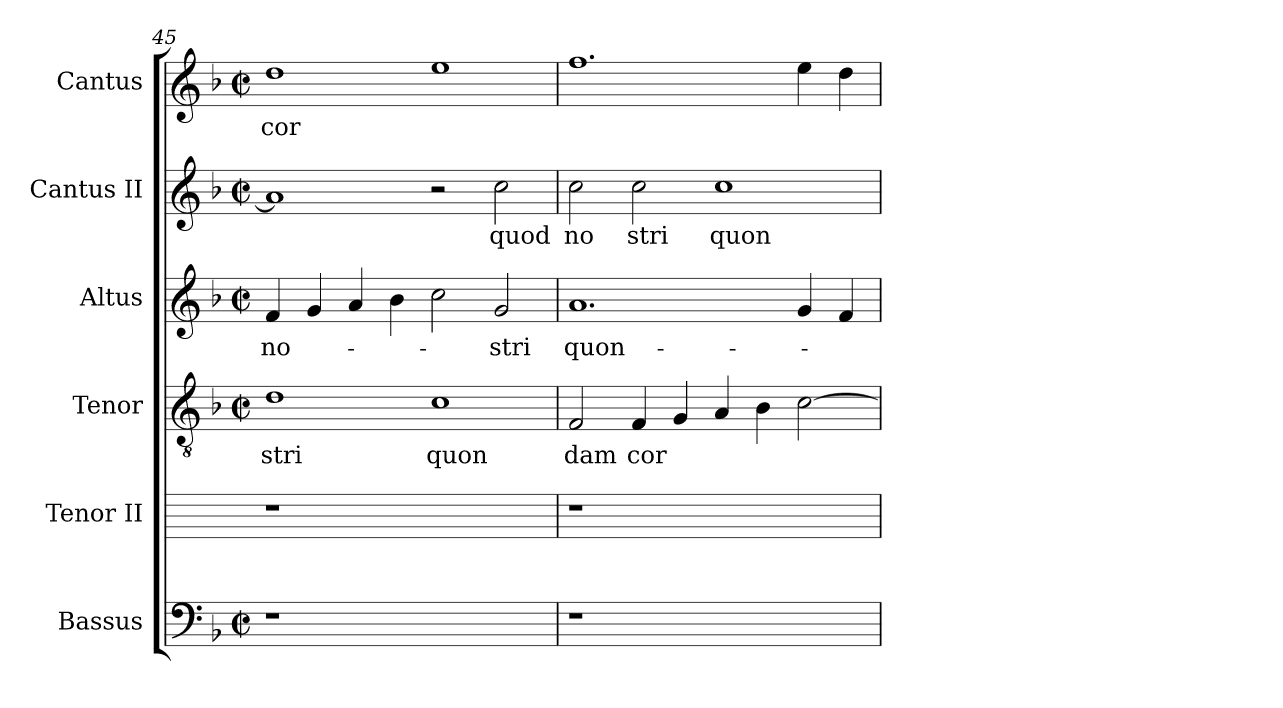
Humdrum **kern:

**kern	**kern	**kern	**text	**kern	**text	**kern	**text	**kern	**text
*part6	*part5	*part4	*part4	*part3	*part3	*part2	*part2	*part1	*part1
*staff6	*staff5	*staff4	*staff4	*staff3	*staff3	*staff2	*staff2	*staff1	*staff1
*I"Bassus	*I"Tenor II	*I"Tenor	*	*I"Altus	*	*I"Cantus II	*	*I"Cantus	*
*I'Bassus	*	*I'Tenor	*	*I'Altus	*	*I'Cantus II	*	*	*
*clefF4	*	*clefGv2	*	*clefG2	*	*clefG2	*	*clefG2	*
*k[b-]	*	*k[b-]	*	*k[b-]	*	*k[b-]	*	*k[b-]	*
*F:	*	*F:	*	*F:	*	*F:	*	*F:	*
*M2/2	*	*M2/2	*	*M2/2	*	*M2/2	*	*M2/2	*
*met(c|)	*	*met(c|)	*	*met(c|)	*	*met(c|)	*	*met(c|)	*
=45	=45	=45	=45	=45	=45	=45	=45	=45	=45
!	!	!	!LO:LY:b:cj	!	!LO:LY:b:cj	!	!	!	!LO:LY:b:cj
1r	1r	1d	stri	4f/	no-	1a]	.	1dd	cor
.	.	.	.	4g/	.	.	.	.	.
.	.	.	.	4a/	.	.	.	.	.
.	.	.	.	4b-\	.	.	.	.	.
!	!	!	!LO:LY:b:cj	!	!	!	!	!	!
1ryy	1ryy	1c	quon	2cc\	.	2r	.	1ee	.
!	!	!	!	!	!LO:LY:b:cj	!	!LO:LY:b:cj	!	!
.	.	.	.	2g/	-stri	2cc\	quod	.	.
=46	=46	=46	=46	=46	=46	=46	=46	=46	=46
!	!	!	!LO:LY:b:cj	!	!LO:LY:b	!	!LO:LY:b:cj	!	!
1r	1r	2F/	dam	1.a	quon-	2cc\	no	1.ff	.
!	!	!	!LO:LY:b	!	!	!	!LO:LY:b:cj	!	!
.	.	4F/	cor	.	.	2cc\	stri	.	.
.	.	4G/	.	.	.	.	.	.	.
!	!	!	!	!	!	!	!LO:LY:b:cj	!	!
1ryy	1ryy	4A/	.	.	.	1cc	quon	.	.
.	.	4B-\	.	.	.	.	.	.	.
.	.	[>2c\	.	4g/	.	.	.	4ee\	.
.	.	.	.	4f/	.	.	.	4dd\	.
=	=	=	=	=	=	=	=	=	=
*-	*-	*-	*-	*-	*-	*-	*-	*-	*-
